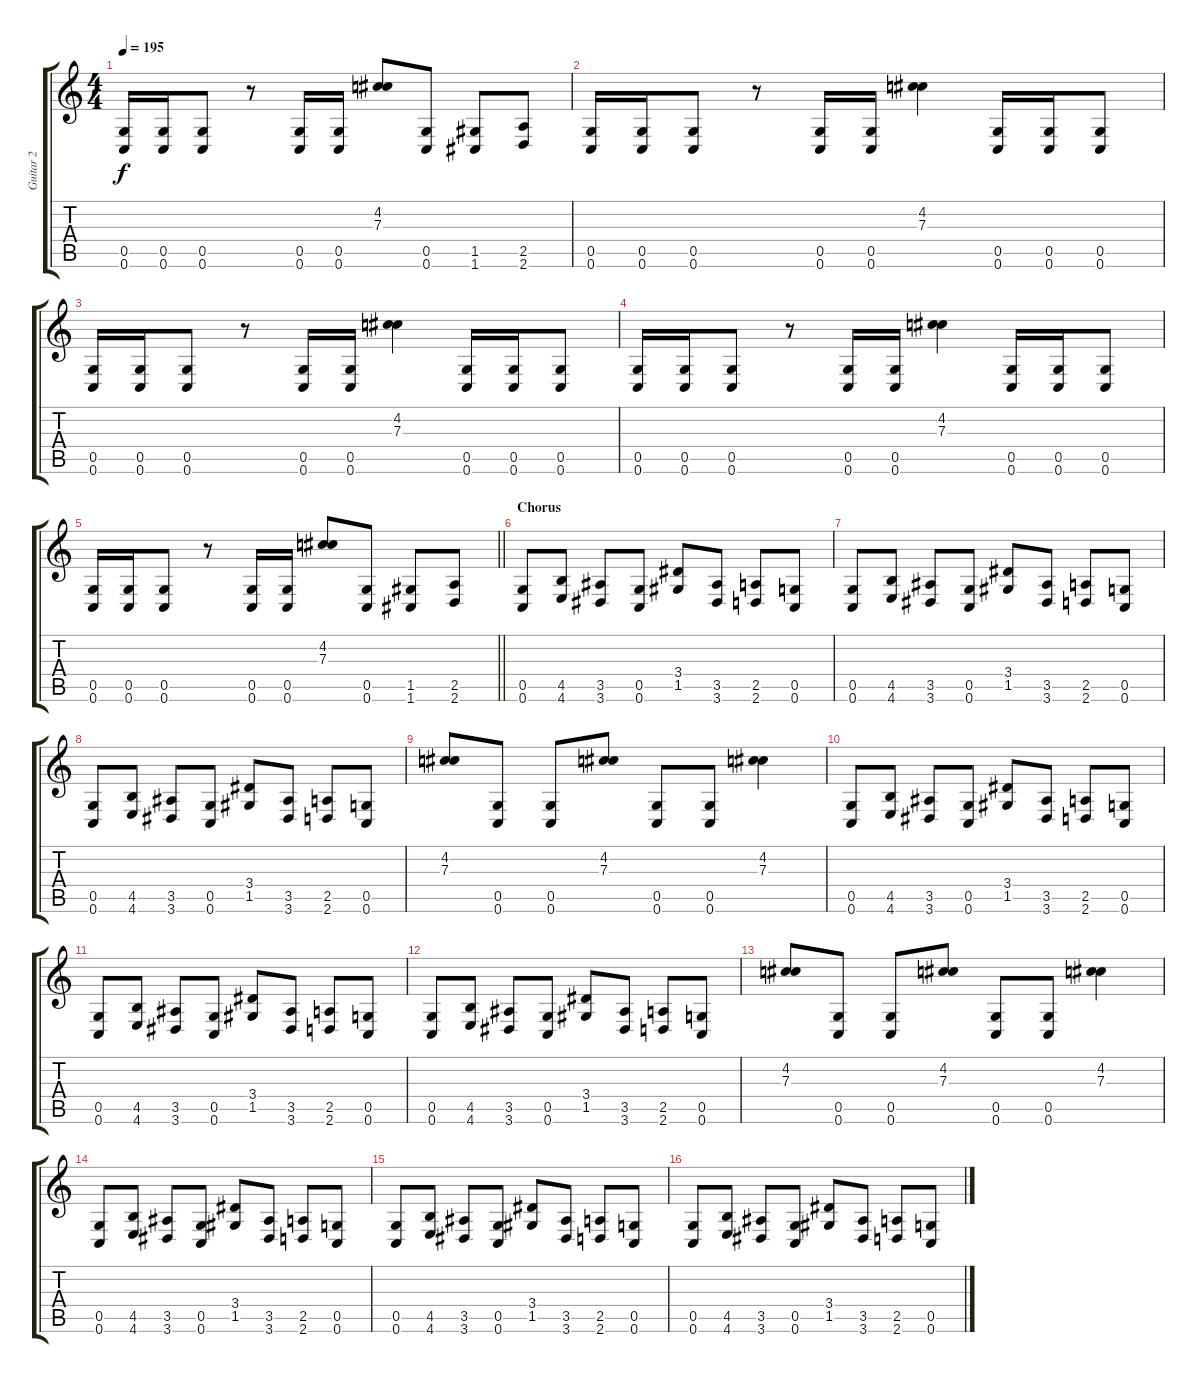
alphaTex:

\track ("Guitar 2" "Guitar 2") {instrument distortionguitar}
\staff {score tabs}
\tuning (D4 A3 F3 C3 G2 C2) {hide}
\ts (4 4)
\tempo 195
\clef g2
\ks c
(0.5 0.6).16{dy f} (0.5 0.6).16 (0.5 0.6).8 r.8 (0.5 0.6).16 (0.5 0.6).16 (4.2 7.3).8 (0.5 0.6).8 (1.5 1.6).8 (2.5 2.6).8 |
(0.5 0.6).16 (0.5 0.6).16 (0.5 0.6).8 r.8 (0.5 0.6).16 (0.5 0.6).16 (4.2 7.3).4 (0.5 0.6).16 (0.5 0.6).16 (0.5 0.6).8 |
(0.5 0.6).16 (0.5 0.6).16 (0.5 0.6).8 r.8 (0.5 0.6).16 (0.5 0.6).16 (4.2 7.3).4 (0.5 0.6).16 (0.5 0.6).16 (0.5 0.6).8 |
(0.5 0.6).16 (0.5 0.6).16 (0.5 0.6).8 r.8 (0.5 0.6).16 (0.5 0.6).16 (4.2 7.3).4 (0.5 0.6).16 (0.5 0.6).16 (0.5 0.6).8 |
\barLineRight lightlight
(0.5 0.6).16 (0.5 0.6).16 (0.5 0.6).8 r.8 (0.5 0.6).16 (0.5 0.6).16 (4.2 7.3).8 (0.5 0.6).8 (1.5 1.6).8 (2.5 2.6).8 |
\section ("" "Chorus")
(0.5 0.6).8 (4.5 4.6).8 (3.5 3.6).8 (0.5 0.6).8 (3.4 1.5).8 (3.5 3.6).8 (2.5 2.6).8 (0.5 0.6).8 |
(0.5 0.6).8 (4.5 4.6).8 (3.5 3.6).8 (0.5 0.6).8 (3.4 1.5).8 (3.5 3.6).8 (2.5 2.6).8 (0.5 0.6).8 |
(0.5 0.6).8 (4.5 4.6).8 (3.5 3.6).8 (0.5 0.6).8 (3.4 1.5).8 (3.5 3.6).8 (2.5 2.6).8 (0.5 0.6).8 |
(4.2 7.3).8 (0.5 0.6).8 (0.5 0.6).8 (4.2 7.3).8 (0.5 0.6).8 (0.5 0.6).8 (4.2 7.3).4 |
(0.5 0.6).8 (4.5 4.6).8 (3.5 3.6).8 (0.5 0.6).8 (3.4 1.5).8 (3.5 3.6).8 (2.5 2.6).8 (0.5 0.6).8 |
(0.5 0.6).8 (4.5 4.6).8 (3.5 3.6).8 (0.5 0.6).8 (3.4 1.5).8 (3.5 3.6).8 (2.5 2.6).8 (0.5 0.6).8 |
(0.5 0.6).8 (4.5 4.6).8 (3.5 3.6).8 (0.5 0.6).8 (3.4 1.5).8 (3.5 3.6).8 (2.5 2.6).8 (0.5 0.6).8 |
(4.2 7.3).8 (0.5 0.6).8 (0.5 0.6).8 (4.2 7.3).8 (0.5 0.6).8 (0.5 0.6).8 (4.2 7.3).4 |
(0.5 0.6).8 (4.5 4.6).8 (3.5 3.6).8 (0.5 0.6).8 (3.4 1.5).8 (3.5 3.6).8 (2.5 2.6).8 (0.5 0.6).8 |
(0.5 0.6).8 (4.5 4.6).8 (3.5 3.6).8 (0.5 0.6).8 (3.4 1.5).8 (3.5 3.6).8 (2.5 2.6).8 (0.5 0.6).8 |
(0.5 0.6).8 (4.5 4.6).8 (3.5 3.6).8 (0.5 0.6).8 (3.4 1.5).8 (3.5 3.6).8 (2.5 2.6).8 (0.5 0.6).8
